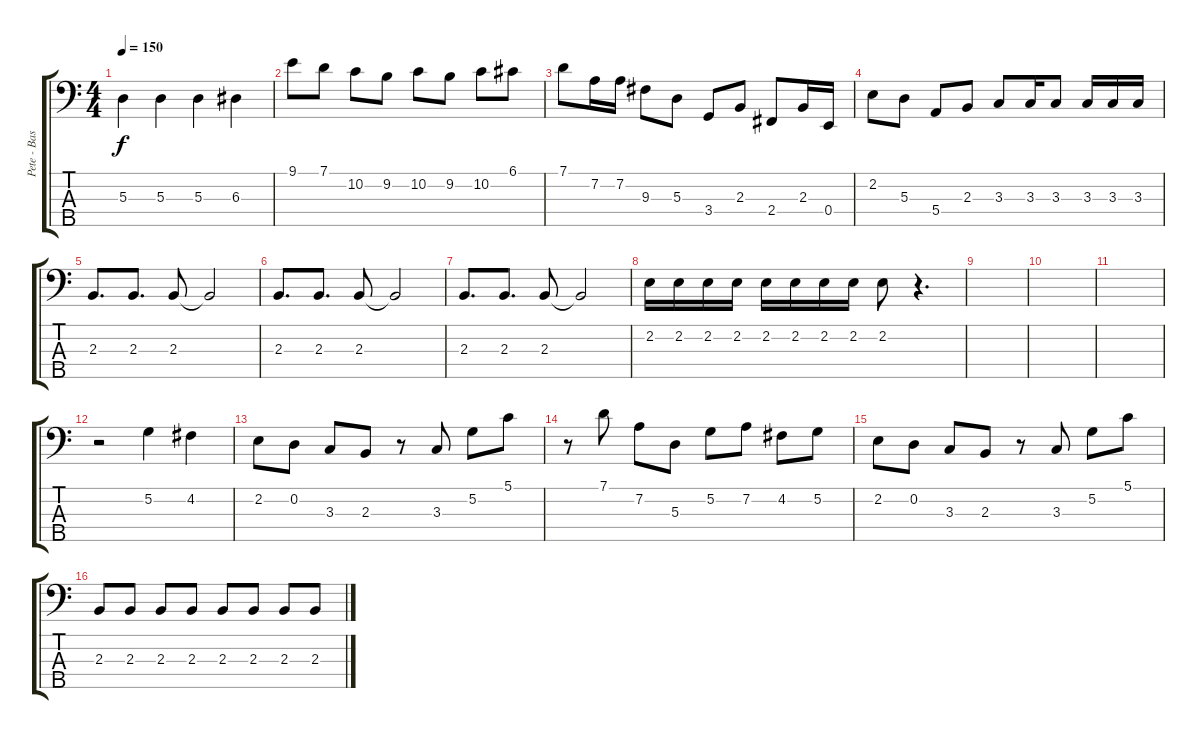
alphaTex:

\track ("Pete - Bass" "Pete - Bas") {instrument electricbassfinger}
\staff {score tabs}
\tuning (G2 D2 A1 E1 B0) {hide}
\ts (4 4)
\tempo 150
\clef f4
\ks c
5.3.4{dy f} 5.3.4 5.3.4 6.3.4 |
9.1.8 7.1.8 10.2.8 9.2.8 10.2.8 9.2.8 10.2.8 6.1.8 |
7.1.8 7.2.16 7.2.16 9.3.8 5.3.8 3.4.8 2.3.8 2.4.8 2.3.16 0.4.16 |
2.2.8 5.3.8 5.4.8 2.3.8 3.3.8 3.3.16 3.3.8 3.3.16 3.3.16 3.3.16 |
2.3.8{d} 2.3.8{d} 2.3.8 2.3{t}.2 |
2.3.8{d} 2.3.8{d} 2.3.8 2.3{t}.2 |
2.3.8{d} 2.3.8{d} 2.3.8 2.3{t}.2 |
2.2.16 2.2.16 2.2.16 2.2.16 2.2.16 2.2.16 2.2.16 2.2.16 2.2.8 r.4{d} |
|
|
|
r.2 5.2.4 4.2.4 |
2.2.8 0.2.8 3.3.8 2.3.8 r.8 3.3.8 5.2.8 5.1.8 |
r.8 7.1.8 7.2.8 5.3.8 5.2.8 7.2.8 4.2.8 5.2.8 |
2.2.8 0.2.8 3.3.8 2.3.8 r.8 3.3.8 5.2.8 5.1.8 |
2.3.8 2.3.8 2.3.8 2.3.8 2.3.8 2.3.8 2.3.8 2.3.8
